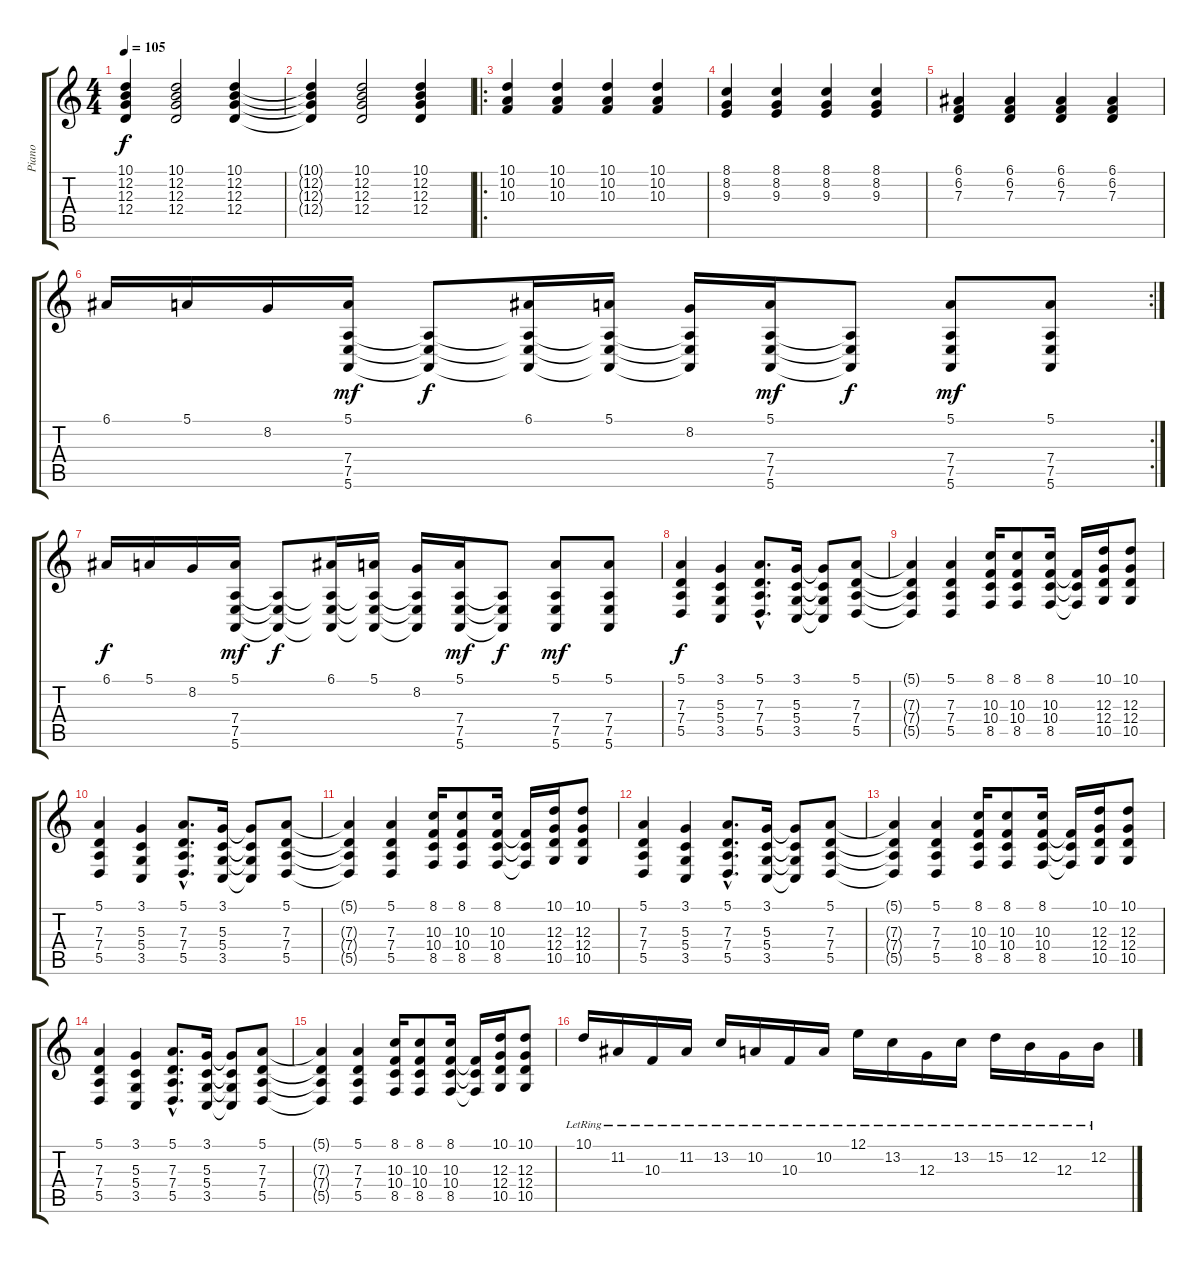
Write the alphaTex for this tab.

\track ("Piano" "Piano") {instrument acousticgrandpiano}
\staff {score tabs}
\tuning (E4 B3 G3 D3 A2 E2) {hide}
\ts (4 4)
\tempo 105
\clef g2
\ks c
(10.1{t} 12.2{t} 12.3{t} 12.4{t}).4{dy f} (10.1 12.2 12.3 12.4).2 (10.1 12.2 12.3 12.4).4 |
(10.1{t} 12.2{t} 12.3{t} 12.4{t}).4 (10.1 12.2 12.3 12.4).2 (10.1 12.2 12.3 12.4).4 |
\ro
(10.1 10.2 10.3).4 (10.1 10.2 10.3).4 (10.1 10.2 10.3).4 (10.1 10.2 10.3).4 |
(8.1 8.2 9.3).4 (8.1 8.2 9.3).4 (8.1 8.2 9.3).4 (8.1 8.2 9.3).4 |
(6.1 6.2 7.3).4 (6.1 6.2 7.3).4 (6.1 6.2 7.3).4 (6.1 6.2 7.3).4 |
\rc 2
6.1.16 5.1.16 8.2.16 (5.1 7.4 7.5 5.6).16{dy mf} (7.4{t} 7.5{t} 5.6{t}).8{dy f} (6.1 7.4{t} 7.5{t} 5.6{t}).16 (5.1 7.4{t} 7.5{t} 5.6{t}).16 (8.2 7.4{t} 7.5{t} 5.6{t}).16 (5.1 7.4 7.5 5.6).16{dy mf} (7.4{t} 7.5{t} 5.6{t}).8{dy f} (5.1 7.4 7.5 5.6).8{dy mf} (5.1 7.4 7.5 5.6).8 |
6.1.16{dy f} 5.1.16 8.2.16 (5.1 7.4 7.5 5.6).16{dy mf} (7.4{t} 7.5{t} 5.6{t}).8{dy f} (6.1 7.4{t} 7.5{t} 5.6{t}).16 (5.1 7.4{t} 7.5{t} 5.6{t}).16 (8.2 7.4{t} 7.5{t} 5.6{t}).16 (5.1 7.4 7.5 5.6).16{dy mf} (7.4{t} 7.5{t} 5.6{t}).8{dy f} (5.1 7.4 7.5 5.6).8{dy mf} (5.1 7.4 7.5 5.6).8 |
(5.1 7.3 7.4 5.5).4{dy f volume 13} (3.1 5.3 5.4 3.5).4 (5.1{hac} 7.3{hac} 7.4{hac} 5.5{hac}).8{d} (3.1 5.3 5.4 3.5).16 (3.1{t} 5.3{t} 5.4{t} 3.5{t}).8 (5.1 7.3 7.4 5.5).8 |
(5.1{t} 7.3{t} 7.4{t} 5.5{t}).4 (5.1 7.3 7.4 5.5).4 (8.1 10.3 10.4 8.5).16 (8.1 10.3 10.4 8.5).8 (8.1 10.3 10.4 8.5).16 (10.3{t} 10.4{t} 8.5{t}).16 (10.1 12.3 12.4 10.5).16 (10.1 12.3 12.4 10.5).8 |
(5.1 7.3 7.4 5.5).4 (3.1 5.3 5.4 3.5).4 (5.1{hac} 7.3{hac} 7.4{hac} 5.5{hac}).8{d} (3.1 5.3 5.4 3.5).16 (3.1{t} 5.3{t} 5.4{t} 3.5{t}).8 (5.1 7.3 7.4 5.5).8 |
(5.1{t} 7.3{t} 7.4{t} 5.5{t}).4 (5.1 7.3 7.4 5.5).4 (8.1 10.3 10.4 8.5).16 (8.1 10.3 10.4 8.5).8 (8.1 10.3 10.4 8.5).16 (10.3{t} 10.4{t} 8.5{t}).16 (10.1 12.3 12.4 10.5).16 (10.1 12.3 12.4 10.5).8 |
(5.1 7.3 7.4 5.5).4 (3.1 5.3 5.4 3.5).4 (5.1{hac} 7.3{hac} 7.4{hac} 5.5{hac}).8{d} (3.1 5.3 5.4 3.5).16 (3.1{t} 5.3{t} 5.4{t} 3.5{t}).8 (5.1 7.3 7.4 5.5).8 |
(5.1{t} 7.3{t} 7.4{t} 5.5{t}).4 (5.1 7.3 7.4 5.5).4 (8.1 10.3 10.4 8.5).16 (8.1 10.3 10.4 8.5).8 (8.1 10.3 10.4 8.5).16 (10.3{t} 10.4{t} 8.5{t}).16 (10.1 12.3 12.4 10.5).16 (10.1 12.3 12.4 10.5).8 |
(5.1 7.3 7.4 5.5).4 (3.1 5.3 5.4 3.5).4 (5.1{hac} 7.3{hac} 7.4{hac} 5.5{hac}).8{d} (3.1 5.3 5.4 3.5).16 (3.1{t} 5.3{t} 5.4{t} 3.5{t}).8 (5.1 7.3 7.4 5.5).8 |
(5.1{t} 7.3{t} 7.4{t} 5.5{t}).4 (5.1 7.3 7.4 5.5).4 (8.1 10.3 10.4 8.5).16 (8.1 10.3 10.4 8.5).8 (8.1 10.3 10.4 8.5).16 (10.3{t} 10.4{t} 8.5{t}).16 (10.1 12.3 12.4 10.5).16 (10.1 12.3 12.4 10.5).8 |
10.1{lr}.16{volume 15} 11.2{lr}.16 10.3{lr}.16 11.2{lr}.16 13.2{lr}.16 10.2{lr}.16 10.3{lr}.16 10.2{lr}.16 12.1{lr}.16 13.2{lr}.16 12.3{lr}.16 13.2{lr}.16 15.2{lr}.16 12.2{lr}.16 12.3{lr}.16 12.2{lr}.16
